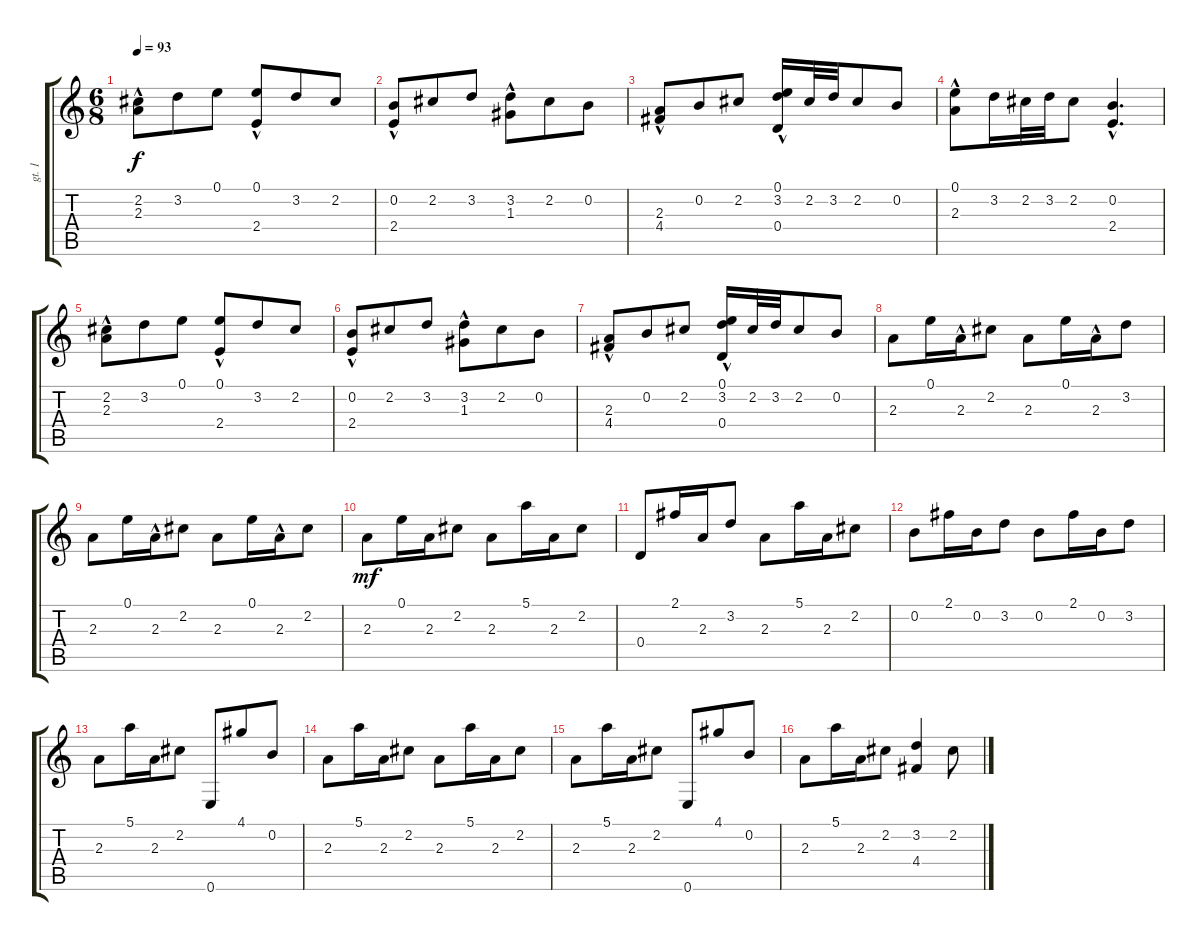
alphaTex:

\track ("gt. 1" "gt. 1") {instrument acousticguitarsteel}
\staff {score tabs}
\tuning (E4 B3 G3 D3 A2 E2) {hide}
\ts (6 8)
\tempo 93
\clef g2
\ks c
(2.2 2.3{hac}).8{dy f instrument acousticguitarsteel} 3.2.8 0.1.8 (0.1 2.4{hac}).8 3.2.8 2.2.8 |
(0.2 2.4{hac}).8 2.2.8 3.2.8 (3.2 1.3{hac}).8 2.2.8 0.2.8 |
(2.3 4.4{hac}).8 0.2.8 2.2.8 (0.1 3.2 0.4{hac}).16 2.2.32 3.2.32 2.2.8 0.2.8 |
(0.1 2.3{hac}).8 3.2.16 2.2.32 3.2.32 2.2.8 (0.2{hac} 2.4{hac}).4{d} |
(2.2 2.3{hac}).8 3.2.8 0.1.8 (0.1 2.4{hac}).8 3.2.8 2.2.8 |
(0.2 2.4{hac}).8 2.2.8 3.2.8 (3.2 1.3{hac}).8 2.2.8 0.2.8 |
(2.3 4.4{hac}).8 0.2.8 2.2.8 (0.1 3.2 0.4{hac}).16 2.2.32 3.2.32 2.2.8 0.2.8 |
2.3.8 0.1.16 2.3{hac}.16 2.2.8 2.3.8 0.1.16 2.3{hac}.16 3.2.8 |
2.3.8 0.1.16 2.3{hac}.16 2.2.8 2.3.8 0.1.16 2.3{hac}.16 2.2.8 |
2.3.8{dy mf} 0.1.16 2.3.16 2.2.8 2.3.8 5.1.16 2.3.16 2.2.8 |
0.4.8 2.1.16 2.3.16 3.2.8 2.3.8 5.1.16 2.3.16 2.2.8 |
0.2.8 2.1.16 0.2.16 3.2.8 0.2.8 2.1.16 0.2.16 3.2.8 |
2.3.8 5.1.16 2.3.16 2.2.8 0.6.8 4.1.8 0.2.8 |
2.3.8 5.1.16 2.3.16 2.2.8 2.3.8 5.1.16 2.3.16 2.2.8 |
2.3.8 5.1.16 2.3.16 2.2.8 0.6.8 4.1.8 0.2.8 |
2.3.8 5.1.16 2.3.16 2.2.8 (3.2 4.4).4 2.2.8
